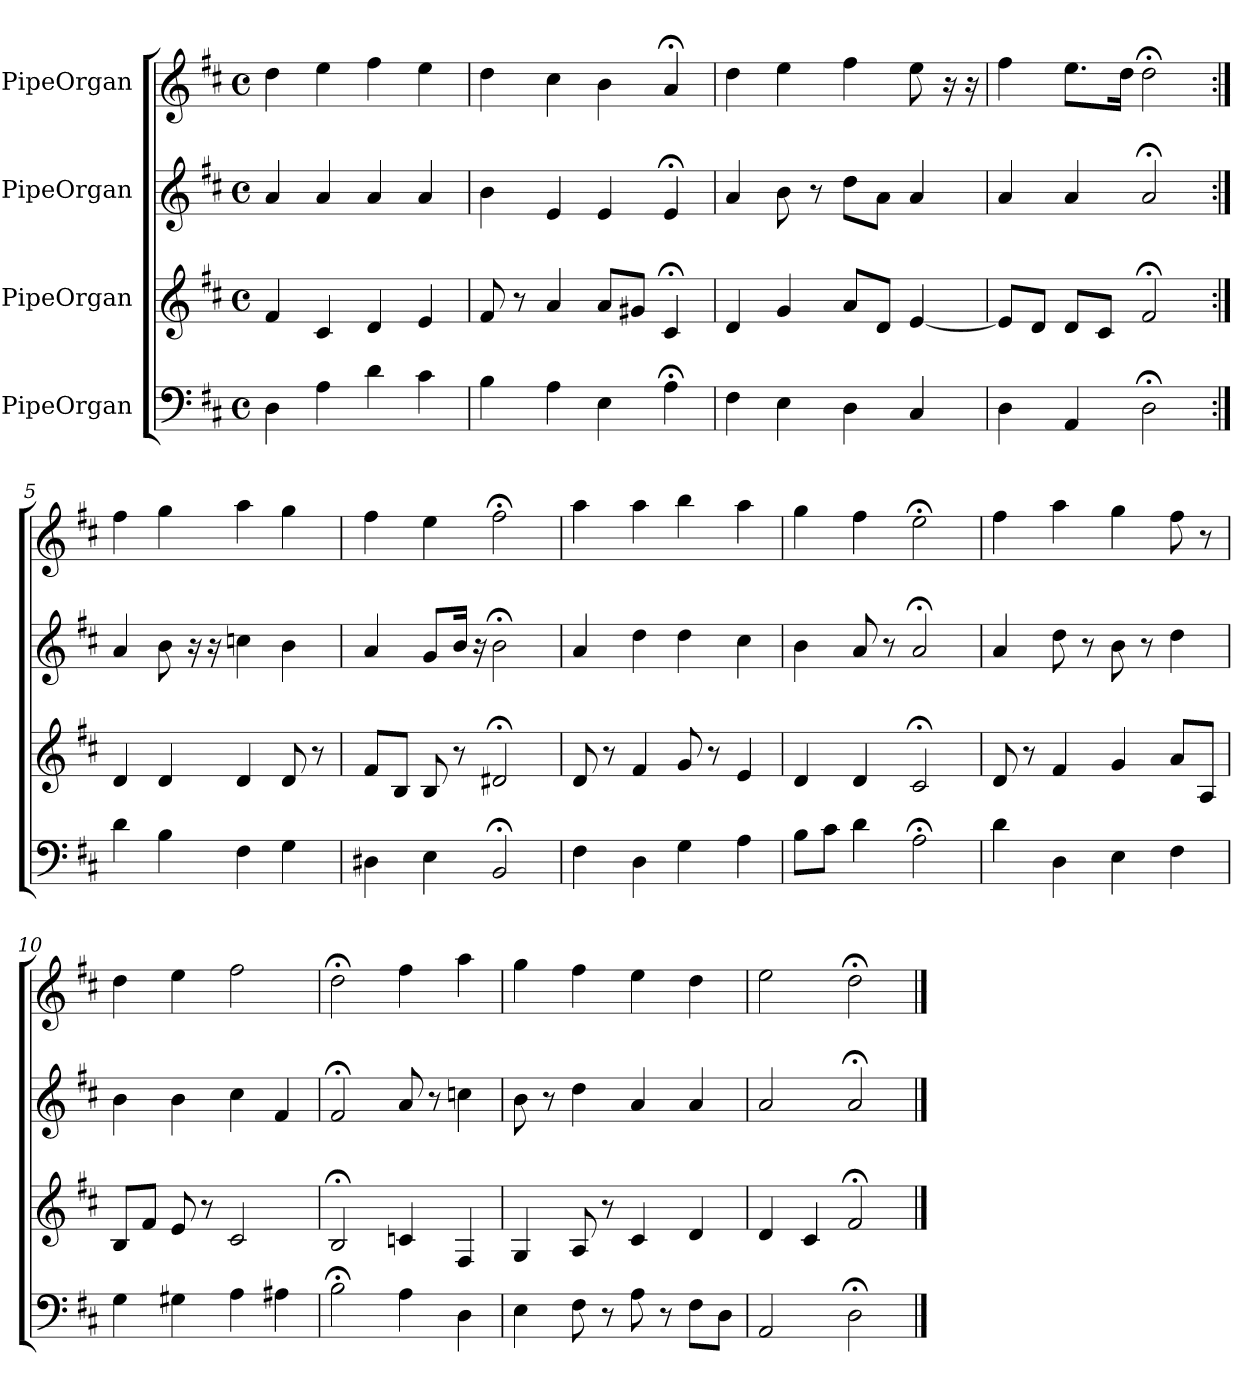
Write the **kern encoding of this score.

**kern	**kern	**kern	**kern
*part4	*part3	*part2	*part1
*staff4	*staff3	*staff2	*staff1
*I"PipeOrgan	*I"PipeOrgan	*I"PipeOrgan	*I"PipeOrgan
*k[f#c#]	*k[f#c#]	*k[f#c#]	*k[f#c#]
*D:	*D:	*D:	*D:
*M4/4	*M4/4	*M4/4	*M4/4
*met(c)	*met(c)	*met(c)	*met(c)
*MM60	*MM60	*MM60	*MM60
=1	=1	=1	=1
4D	4f#	4a	4dd
4A	4c#	4a	4ee
4d	4d	4a	4ff#
4c#	4e	4a	4ee
=2	=2	=2	=2
4B	8f#	4b	4dd
.	8r	.	.
4A	4a	4e	4cc#
4E	8aL	4e	4b
.	8g#XJ	.	.
4A;<	4c#;<	4e;<	4a;<
=3	=3	=3	=3
4F#	4d	4a	4dd
4E	4g	8b	4ee
.	.	8r	.
4D	8aL	8ddL	4ff#
.	8dJ	8aJ	.
4C#	[4e	4a	8ee
.	.	.	16r
.	.	.	16r
=4	=4	=4	=4
4D	8eL]	4a	4ff#
.	8dJ	.	.
4AA	8dL	4a	8.eeL
.	8c#J	.	.
.	.	.	16ddJk
2D;<	2f#;<	2a;<	2dd;<
=5:|!	=5:|!	=5:|!	=5:|!
4d	4d	4a	4ff#
4B	4d	8b	4gg
.	.	16r	.
.	.	16r	.
4F#	4d	4ccn	4aa
4G	8d	4b	4gg
.	8r	.	.
=6	=6	=6	=6
4D#X	8f#L	4a	4ff#
.	8BJ	.	.
4E	8B	8gL	4ee
.	8r	16bJk	.
.	.	16r	.
2BB;<	2d#X;<	2b;<	2ff#;<
=7	=7	=7	=7
4F#	8d	4a	4aa
.	8r	.	.
4D	4f#	4dd	4aa
4G	8g	4dd	4bb
.	8r	.	.
4A	4e	4cc#	4aa
=8	=8	=8	=8
8BL	4d	4b	4gg
8c#J	.	.	.
4d	4d	8a	4ff#
.	.	8r	.
2A;<	2c#;<	2a;<	2ee;<
=9	=9	=9	=9
4d	8d	4a	4ff#
.	8r	.	.
4D	4f#	8dd	4aa
.	.	8r	.
4E	4g	8b	4gg
.	.	8r	.
4F#	8aL	4dd	8ff#
.	8AJ	.	8r
=10	=10	=10	=10
4G	8BL	4b	4dd
.	8f#J	.	.
4G#X	8e	4b	4ee
.	8r	.	.
4A	2c#	4cc#	2ff#
4A#X	.	4f#	.
=11	=11	=11	=11
2B;<	2B;<	2f#;<	2dd;<
4A	4cn	8a	4ff#
.	.	8r	.
4D	4F#	4ccn	4aa
=12	=12	=12	=12
4E	4G	8b	4gg
.	.	8r	.
8F#	8A	4dd	4ff#
8r	8r	.	.
8A	4c#	4a	4ee
8r	.	.	.
8F#L	4d	4a	4dd
8DJ	.	.	.
=13	=13	=13	=13
2AA	4d	2a	2ee
.	4c#	.	.
2D;<	2f#;<	2a;<	2dd;<
==	==	==	==
*-	*-	*-	*-
